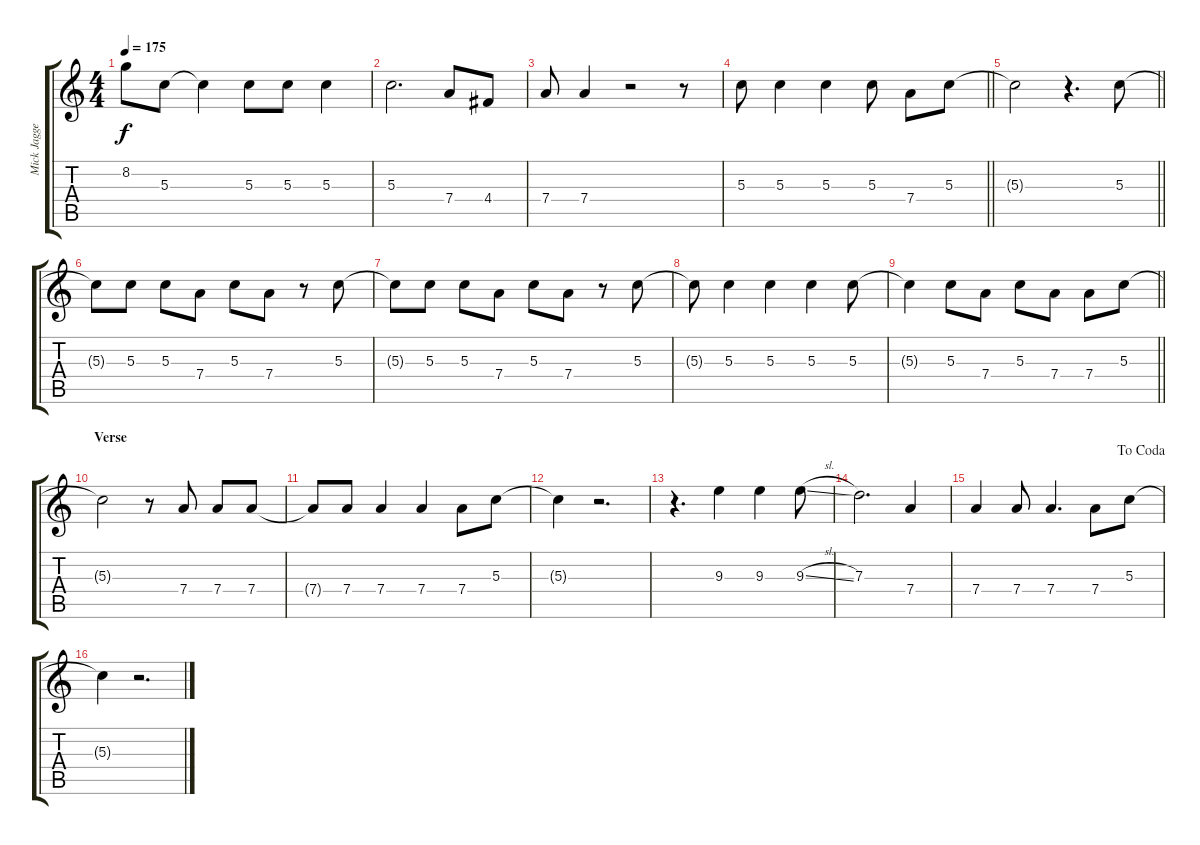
\track ("Mick Jagger" "Mick Jagge") {instrument acousticguitarsteel}
\staff {score tabs}
\tuning (E4 B3 G3 D3 A2 E2) {hide}
\ts (4 4)
\tempo 175
\clef g2
\ks c
8.2{t}.8{dy f} 5.3.8 5.3{t}.4 5.3.8 5.3.8 5.3.4 |
5.3.2{d} 7.4.8 4.4.8 |
7.4.8 7.4.4 r.2 r.8 |
\barLineRight lightlight
5.3.8 5.3.4 5.3.4 5.3.8 7.4.8 5.3.8 |
\barLineRight lightlight
5.3{t}.2 r.4{d} 5.3.8 |
5.3{t}.8 5.3.8 5.3.8 7.4.8 5.3.8 7.4.8 r.8 5.3.8 |
5.3{t}.8 5.3.8 5.3.8 7.4.8 5.3.8 7.4.8 r.8 5.3.8 |
5.3{t}.8 5.3.4 5.3.4 5.3.4 5.3.8 |
\barLineRight lightlight
5.3{t}.4 5.3.8 7.4.8 5.3.8 7.4.8 7.4.8 5.3.8 |
\section ("" "Verse")
5.3{t}.2 r.8 7.4.8 7.4.8 7.4.8 |
7.4{t}.8 7.4.8 7.4.4 7.4.4 7.4.8 5.3.8 |
5.3{t}.4 r.2{d} |
r.4{d} 9.3.4 9.3.4 9.3{sl}.8 |
7.3.2{d} 7.4.4 |
\jump dacoda
7.4.4 7.4.8 7.4.4{d} 7.4.8 5.3.8 |
5.3{t}.4 r.2{d}
